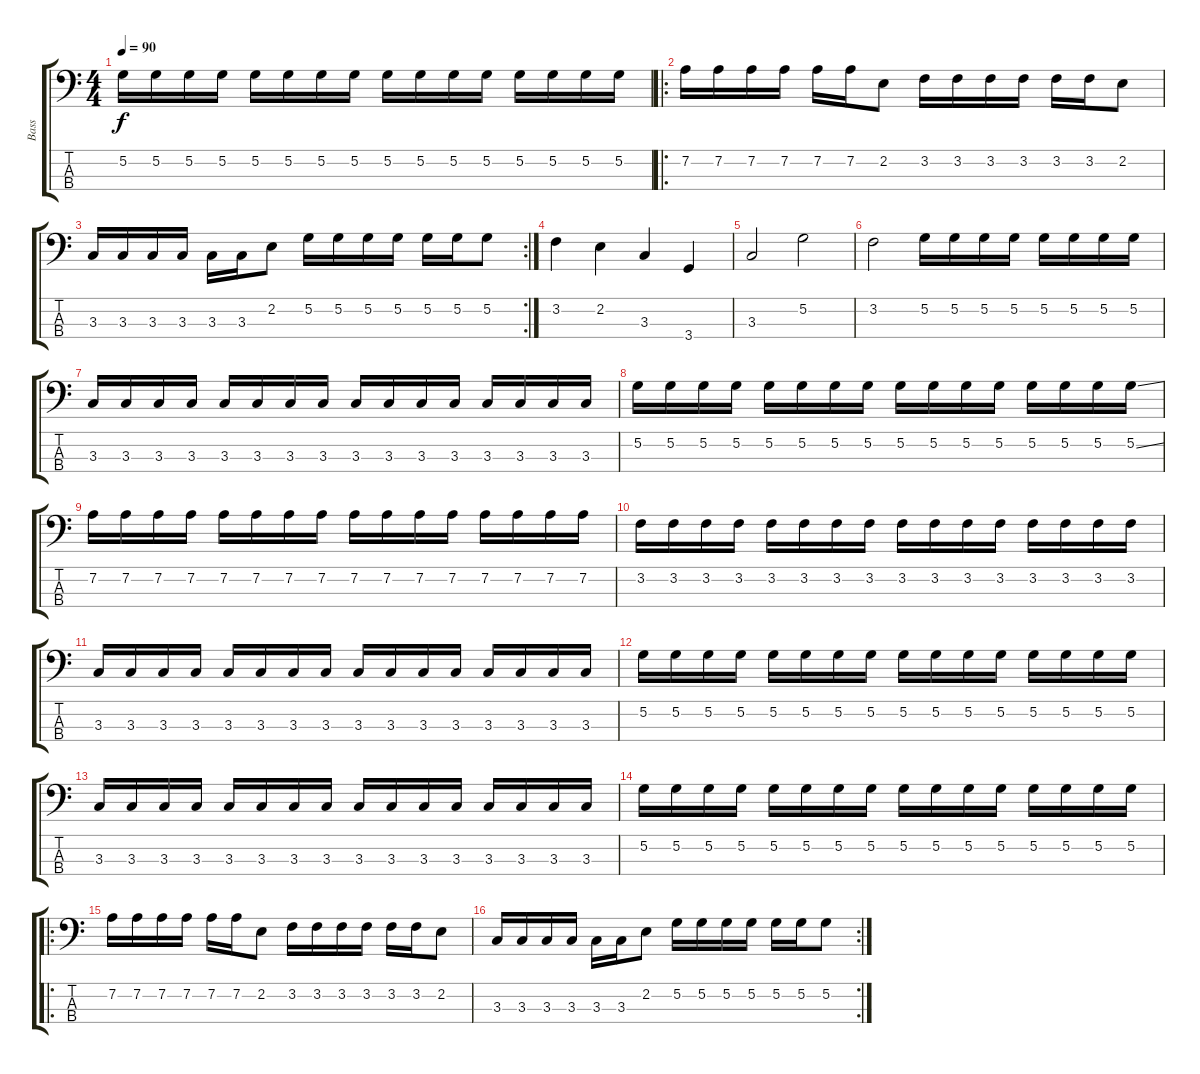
\track ("Bass" "Bass") {instrument electricbasspick}
\staff {score tabs}
\tuning (G2 D2 A1 E1) {hide}
\ts (4 4)
\tempo 90
\clef f4
\ks c
5.2.16{dy f} 5.2.16 5.2.16 5.2.16 5.2.16 5.2.16 5.2.16 5.2.16 5.2.16 5.2.16 5.2.16 5.2.16 5.2.16 5.2.16 5.2.16 5.2.16 |
\ro
7.2.16 7.2.16 7.2.16 7.2.16 7.2.16 7.2.16 2.2.8 3.2.16 3.2.16 3.2.16 3.2.16 3.2.16 3.2.16 2.2.8 |
\rc 2
3.3.16 3.3.16 3.3.16 3.3.16 3.3.16 3.3.16 2.2.8 5.2.16 5.2.16 5.2.16 5.2.16 5.2.16 5.2.16 5.2.8 |
3.2.4 2.2.4 3.3.4 3.4.4 |
3.3.2 5.2.2 |
3.2.2 5.2.16 5.2.16 5.2.16 5.2.16 5.2.16 5.2.16 5.2.16 5.2.16 |
3.3.16 3.3.16 3.3.16 3.3.16 3.3.16 3.3.16 3.3.16 3.3.16 3.3.16 3.3.16 3.3.16 3.3.16 3.3.16 3.3.16 3.3.16 3.3.16 |
5.2.16 5.2.16 5.2.16 5.2.16 5.2.16 5.2.16 5.2.16 5.2.16 5.2.16 5.2.16 5.2.16 5.2.16 5.2.16 5.2.16 5.2.16 5.2{ss}.16 |
7.2.16 7.2.16 7.2.16 7.2.16 7.2.16 7.2.16 7.2.16 7.2.16 7.2.16 7.2.16 7.2.16 7.2.16 7.2.16 7.2.16 7.2.16 7.2.16 |
3.2.16 3.2.16 3.2.16 3.2.16 3.2.16 3.2.16 3.2.16 3.2.16 3.2.16 3.2.16 3.2.16 3.2.16 3.2.16 3.2.16 3.2.16 3.2.16 |
3.3.16 3.3.16 3.3.16 3.3.16 3.3.16 3.3.16 3.3.16 3.3.16 3.3.16 3.3.16 3.3.16 3.3.16 3.3.16 3.3.16 3.3.16 3.3.16 |
5.2.16 5.2.16 5.2.16 5.2.16 5.2.16 5.2.16 5.2.16 5.2.16 5.2.16 5.2.16 5.2.16 5.2.16 5.2.16 5.2.16 5.2.16 5.2.16 |
3.3.16 3.3.16 3.3.16 3.3.16 3.3.16 3.3.16 3.3.16 3.3.16 3.3.16 3.3.16 3.3.16 3.3.16 3.3.16 3.3.16 3.3.16 3.3.16 |
5.2.16 5.2.16 5.2.16 5.2.16 5.2.16 5.2.16 5.2.16 5.2.16 5.2.16 5.2.16 5.2.16 5.2.16 5.2.16 5.2.16 5.2.16 5.2.16 |
\ro
7.2.16 7.2.16 7.2.16 7.2.16 7.2.16 7.2.16 2.2.8 3.2.16 3.2.16 3.2.16 3.2.16 3.2.16 3.2.16 2.2.8 |
\rc 2
3.3.16 3.3.16 3.3.16 3.3.16 3.3.16 3.3.16 2.2.8 5.2.16 5.2.16 5.2.16 5.2.16 5.2.16 5.2.16 5.2.8
